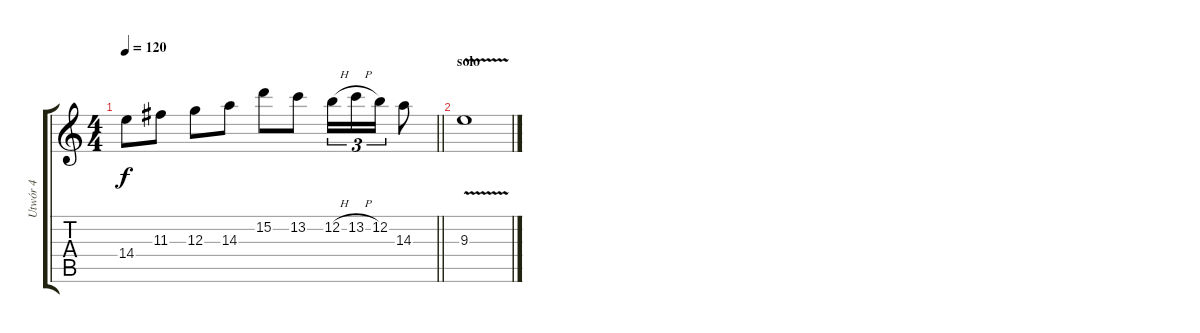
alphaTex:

\track ("Utwór 4" "Utwór 4") {instrument distortionguitar}
\staff {score tabs}
\tuning (E4 B3 G3 D3 A2 E2) {hide}
\ts (4 4)
\tempo 120
\clef g2
\barLineRight lightlight
\ks c
14.4.8{dy f} 11.3.8 12.3.8 14.3.8 15.2.8 13.2.8 12.2{h}.16{tu (3 2)} 13.2{h}.16{tu (3 2)} 12.2.16{tu (3 2)} 14.3.8 |
\section ("" "solo")
9.3{v}.1
